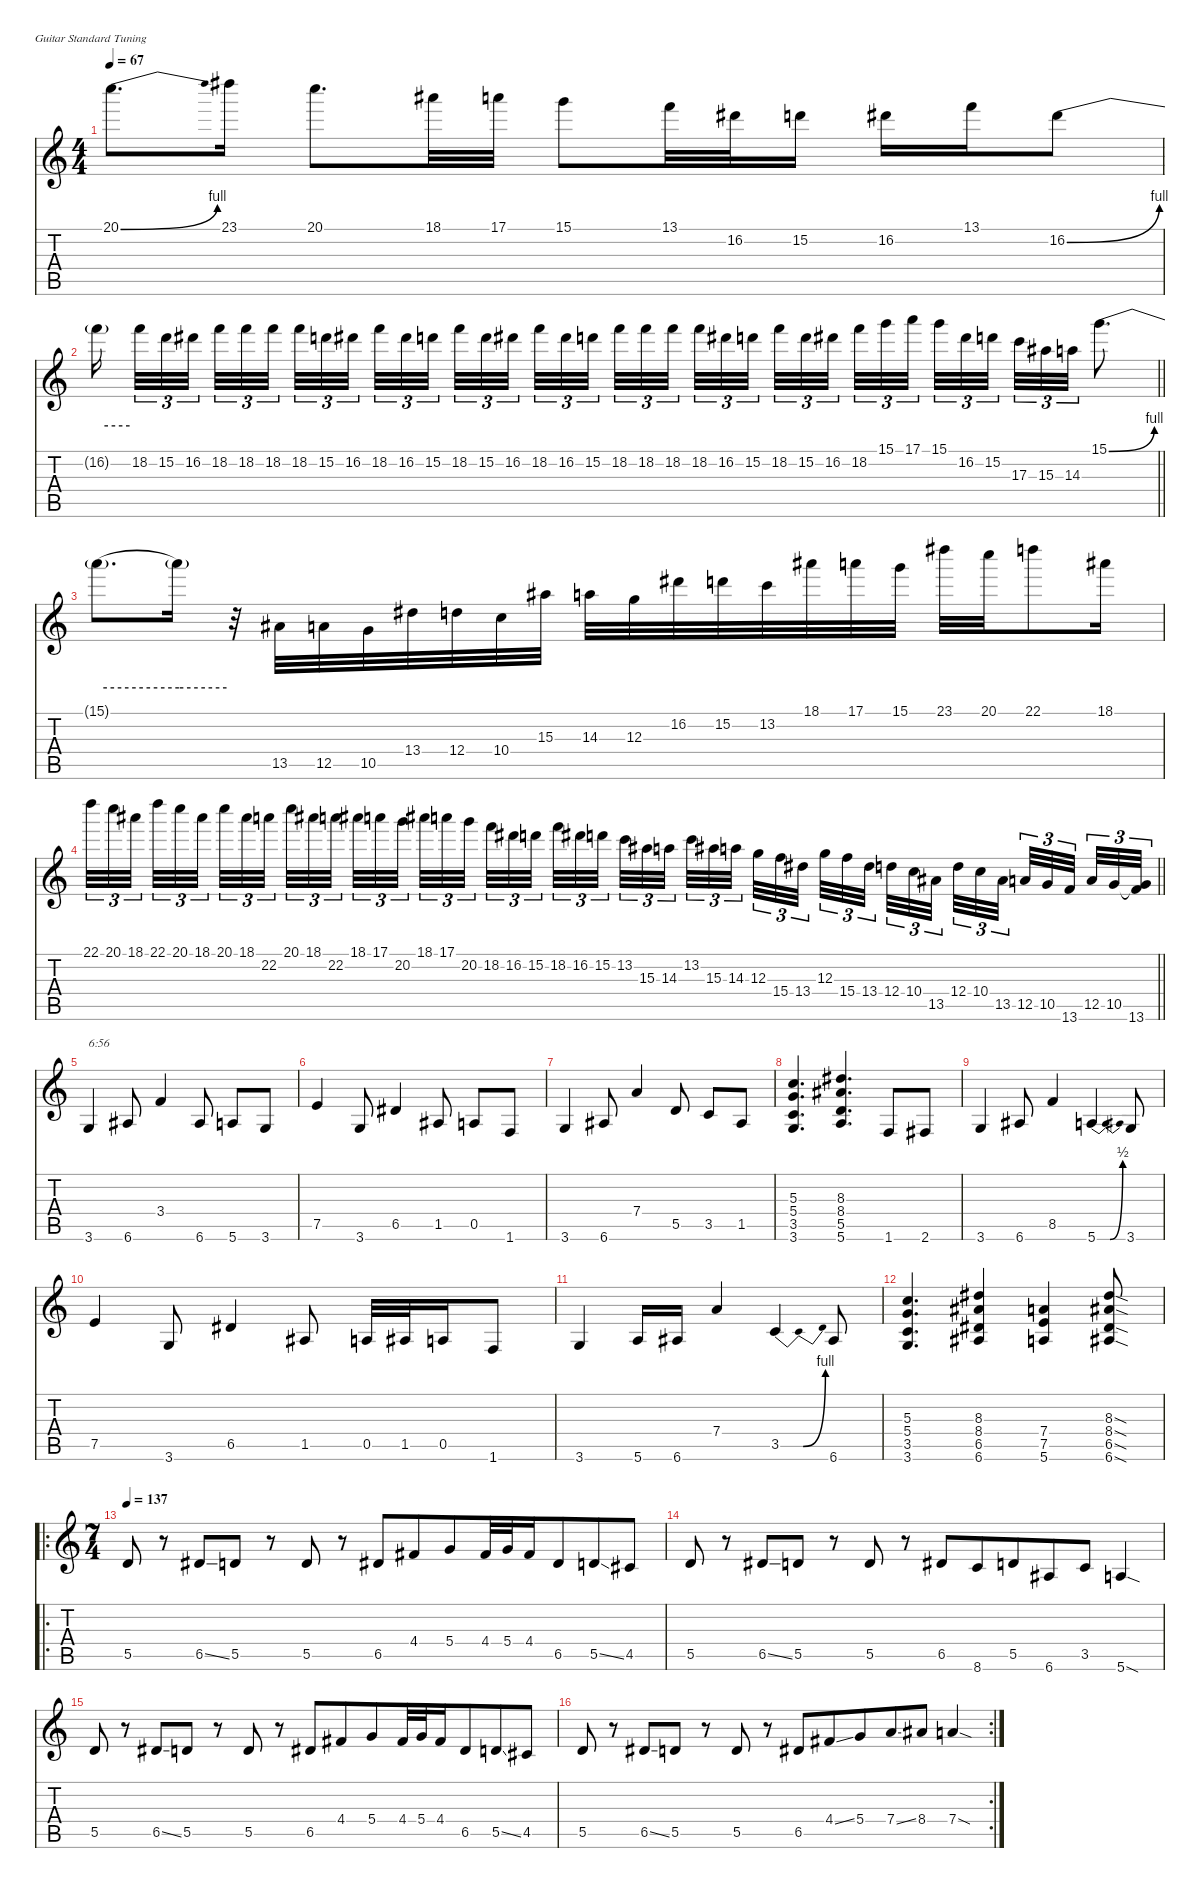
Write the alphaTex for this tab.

\defaultSystemsLayout 4
\hideDynamics
\bracketExtendMode nobrackets
\singleTrackTrackNamePolicy hidden
\multiTrackTrackNamePolicy hidden
\firstSystemTrackNameMode fullname
\otherSystemsTrackNameOrientation horizontal
\track ("Guitar 1" "dist.guit.") {defaultSystemsLayout 4 mute instrument distortionguitar}
\staff {score tabs}
\tuning (E4 B3 G3 D3 A2 E2)
\ts (4 4)
\tempo 67
\clef g2
\ks c
20.1{be (bend 0 0 30 4)}.8{d dy f beam Down} 23.1{acc #}.16{beam Down} 20.1.8{d beam Down} 18.1{acc #}.32{beam Down} 17.1.32{beam Down} 15.1.8{beam Down} 13.1.32{beam Down} 16.2{acc #}.32{beam Down} 15.2.16{beam Down} 16.2{acc #}.16{beam Down} 13.1.16{beam Down} 16.2{be (bend 0 0 60 4) acc #}.8{beam Down} |
\barLineRight lightlight
16.2{be (hold 0 4 60 4) t}.16{beam Down} 18.2.32{tu (3 2) beam Down} 15.2.32{tu (3 2) beam Down} 16.2{acc #}.32{tu (3 2) beam Down} 18.2.32{tu (3 2) beam Down} 18.2.32{tu (3 2) beam Down} 18.2.32{tu (3 2) beam Down} 18.2.32{tu (3 2) beam Down} 15.2.32{tu (3 2) beam Down} 16.2{acc #}.32{tu (3 2) beam Down} 18.2.32{tu (3 2) beam Down} 16.2{acc #}.32{tu (3 2) beam Down} 15.2.32{tu (3 2) beam Down} 18.2.32{tu (3 2) beam Down} 15.2.32{tu (3 2) beam Down} 16.2{acc #}.32{tu (3 2) beam Down} 18.2.32{tu (3 2) beam Down} 16.2{acc #}.32{tu (3 2) beam Down} 15.2.32{tu (3 2) beam Down} 18.2.32{tu (3 2) beam Down} 18.2.32{tu (3 2) beam Down} 18.2.32{tu (3 2) beam Down} 18.2.32{tu (3 2) beam Down} 16.2{acc #}.32{tu (3 2) beam Down} 15.2.32{tu (3 2) beam Down} 18.2.32{tu (3 2) beam Down} 15.2.32{tu (3 2) beam Down} 16.2{acc #}.32{tu (3 2) beam Down} 18.2.32{tu (3 2) beam Down} 15.1.32{tu (3 2) beam Down} 17.1.32{tu (3 2) beam Down} 15.1.32{tu (3 2) beam Down} 16.2{acc #}.32{tu (3 2) beam Down} 15.2.32{tu (3 2) beam Down} 17.3.32{tu (3 2) beam Down} 15.3{acc #}.32{tu (3 2) beam Down} 14.3.32{tu (3 2) beam Down} 15.1{be (bend 0 0 60 4)}.8{d beam Down} |
15.1{be (hold 0 4 60 4) t}.8{d beam Down} 15.1{be (hold 0 4 60 4) t}.16{beam Down} r.32{beam Down} 13.5{acc #}.32{beam Down} 12.5.32{beam Down} 10.5.32{beam Down} 13.4{acc #}.32{beam Down} 12.4.32{beam Down} 10.4.32{beam Down} 15.3{acc #}.32{beam Down} 14.3.32{beam Down} 12.3.32{beam Down} 16.2{acc #}.32{beam Down} 15.2.32{beam Down} 13.2.32{beam Down} 18.1{acc #}.32{beam Down} 17.1.32{beam Down} 15.1.32{beam Down} 23.1{acc #}.32{beam Down} 20.1.32{beam Down} 22.1.8{beam Down} 18.1{acc #}.16{beam Down} |
\barLineRight lightlight
22.1.32{tu (3 2) beam Down} 20.1.32{tu (3 2) beam Down} 18.1{acc #}.32{tu (3 2) beam Down} 22.1.32{tu (3 2) beam Down} 20.1.32{tu (3 2) beam Down} 18.1{acc #}.32{tu (3 2) beam Down} 20.1.32{tu (3 2) beam Down} 18.1{acc #}.32{tu (3 2) beam Down} 22.2.32{tu (3 2) beam Down} 20.1.32{tu (3 2) beam Down} 18.1{acc #}.32{tu (3 2) beam Down} 22.2.32{tu (3 2) beam Down} 18.1{acc #}.32{tu (3 2) beam Down} 17.1.32{tu (3 2) beam Down} 20.2.32{tu (3 2) beam Down} 18.1{acc #}.32{tu (3 2) beam Down} 17.1.32{tu (3 2) beam Down} 20.2.32{tu (3 2) beam Down} 18.2.32{tu (3 2) beam Down} 16.2{acc #}.32{tu (3 2) beam Down} 15.2.32{tu (3 2) beam Down} 18.2.32{tu (3 2) beam Down} 16.2{acc #}.32{tu (3 2) beam Down} 15.2.32{tu (3 2) beam Down} 13.2.32{tu (3 2) beam Down} 15.3{acc #}.32{tu (3 2) beam Down} 14.3.32{tu (3 2) beam Down} 13.2.32{tu (3 2) beam Down} 15.3{acc #}.32{tu (3 2) beam Down} 14.3.32{tu (3 2) beam Down} 12.3.32{tu (3 2) beam Down} 15.4.32{tu (3 2) beam Down} 13.4{acc #}.32{tu (3 2) beam Down} 12.3.32{tu (3 2) beam Down} 15.4.32{tu (3 2) beam Down} 13.4{acc #}.32{tu (3 2) beam Down} 12.4.32{tu (3 2) beam Down} 10.4.32{tu (3 2) beam Down} 13.5{acc #}.32{tu (3 2) beam Down} 12.4.32{tu (3 2) beam Down} 10.4.32{tu (3 2) beam Down} 13.5{acc #}.32{tu (3 2) beam Down} 12.5.32{tu (3 2) beam Up} 10.5.32{tu (3 2) beam Up} 13.6.32{tu (3 2) beam Up} 12.5.32{tu (3 2) beam Up} 10.5.32{tu (3 2) beam Up} (10.5{t} 13.6).32{tu (3 2) beam Up} |
3.6.4{txt "6:56" beam Up} 6.6{acc #}.8{beam Up} 3.4.4{beam Up} 6.6{acc #}.8{beam Up} 5.6.8{beam Up} 3.6.8{beam Up} |
7.5.4{beam Up} 3.6.8{beam Up} 6.5{acc #}.4{beam Up} 1.5{acc #}.8{beam Up} 0.5.8{beam Up} 1.6.8{beam Up} |
3.6.4{beam Up} 6.6{acc #}.8{beam Up} 7.4.4{beam Up} 5.5.8{beam Up} 3.5.8{beam Up} 1.5{acc #}.8{beam Up} |
(5.3 5.4 3.5 3.6).4{d beam Up} (8.3{acc #} 8.4{acc #} 5.5 5.6).4{d beam Up} 1.6.8{beam Up} 2.6{acc #}.8{beam Up} |
3.6.4{beam Up} 6.6{acc #}.8{beam Up} 8.5.4{beam Up} 5.6{be (bendrelease 0 0 19.999999199999998 2 30 2 9.999999599999999 0)}.4{beam Up} 3.6.8{beam Up} |
7.5.4{beam Up} 3.6.8{beam Up} 6.5{acc #}.4{beam Up} 1.5{acc #}.8{beam Up} 0.5.32{beam Up} 1.5{acc #}.32{beam Up} 0.5.16{beam Up} 1.6.8{beam Up} |
3.6.4{beam Up} 5.6.16{beam Up} 6.6{acc #}.16{beam Up} 7.4.4{beam Up} 3.5{be (bendrelease 0 0 19.999999199999998 4 30 4 9.999999599999999 0)}.4{beam Up} 6.6{acc #}.8{beam Up} |
(5.3 5.4 3.5 3.6).4{d beam Up} (8.3{acc #} 8.4{acc #} 6.5{acc #} 6.6{acc #}).4{beam Up} (7.4 7.5 5.6).4{beam Up} (8.3{sod acc #} 8.4{sod acc #} 6.5{sod acc #} 6.6{sod acc #}).8{beam Up} |
\ro
\ts (7 4)
\beaming (8 2 2 2 8)
\tempo 137
5.5.8{beam Up} r.8{beam Up} 6.5{ss acc #}.8{beam Up} 5.5.8{beam Up} r.8{beam Up} 5.5.8{beam Up} r.8{beam Up} 6.5{acc #}.8{beam Up} 4.4{acc #}.8{beam Up} 5.4.8{beam Up} 4.4{acc #}.32{beam Up} 5.4.32{beam Up} 4.4{acc #}.16{beam Up} 6.5{acc #}.8{beam Up} 5.5{ss}.8{beam Up} 4.5{acc #}.8{beam Up} |
5.5.8{beam Up} r.8{beam Up} 6.5{ss acc #}.8{beam Up} 5.5.8{beam Up} r.8{beam Up} 5.5.8{beam Up} r.8{beam Up} 6.5{acc #}.8{beam Up} 8.6.8{beam Up} 5.5.8{beam Up} 6.6{acc #}.8{beam Up} 3.5.8{beam Up} 5.6{sod}.4{beam Up} |
5.5.8{beam Up} r.8{beam Up} 6.5{ss acc #}.8{beam Up} 5.5.8{beam Up} r.8{beam Up} 5.5.8{beam Up} r.8{beam Up} 6.5{acc #}.8{beam Up} 4.4{acc #}.8{beam Up} 5.4.8{beam Up} 4.4{acc #}.32{beam Up} 5.4.32{beam Up} 4.4{acc #}.16{beam Up} 6.5{acc #}.8{beam Up} 5.5{ss}.8{beam Up} 4.5{acc #}.8{beam Up} |
\rc 2
5.5.8{beam Up} r.8{beam Up} 6.5{ss acc #}.8{beam Up} 5.5.8{beam Up} r.8{beam Up} 5.5.8{beam Up} r.8{beam Up} 6.5{acc #}.8{beam Up} 4.4{ss acc #}.8{beam Up} 5.4.8{beam Up} 7.4{ss}.8{beam Up} 8.4{acc #}.8{beam Up} 7.4{sod}.4{beam Up}
